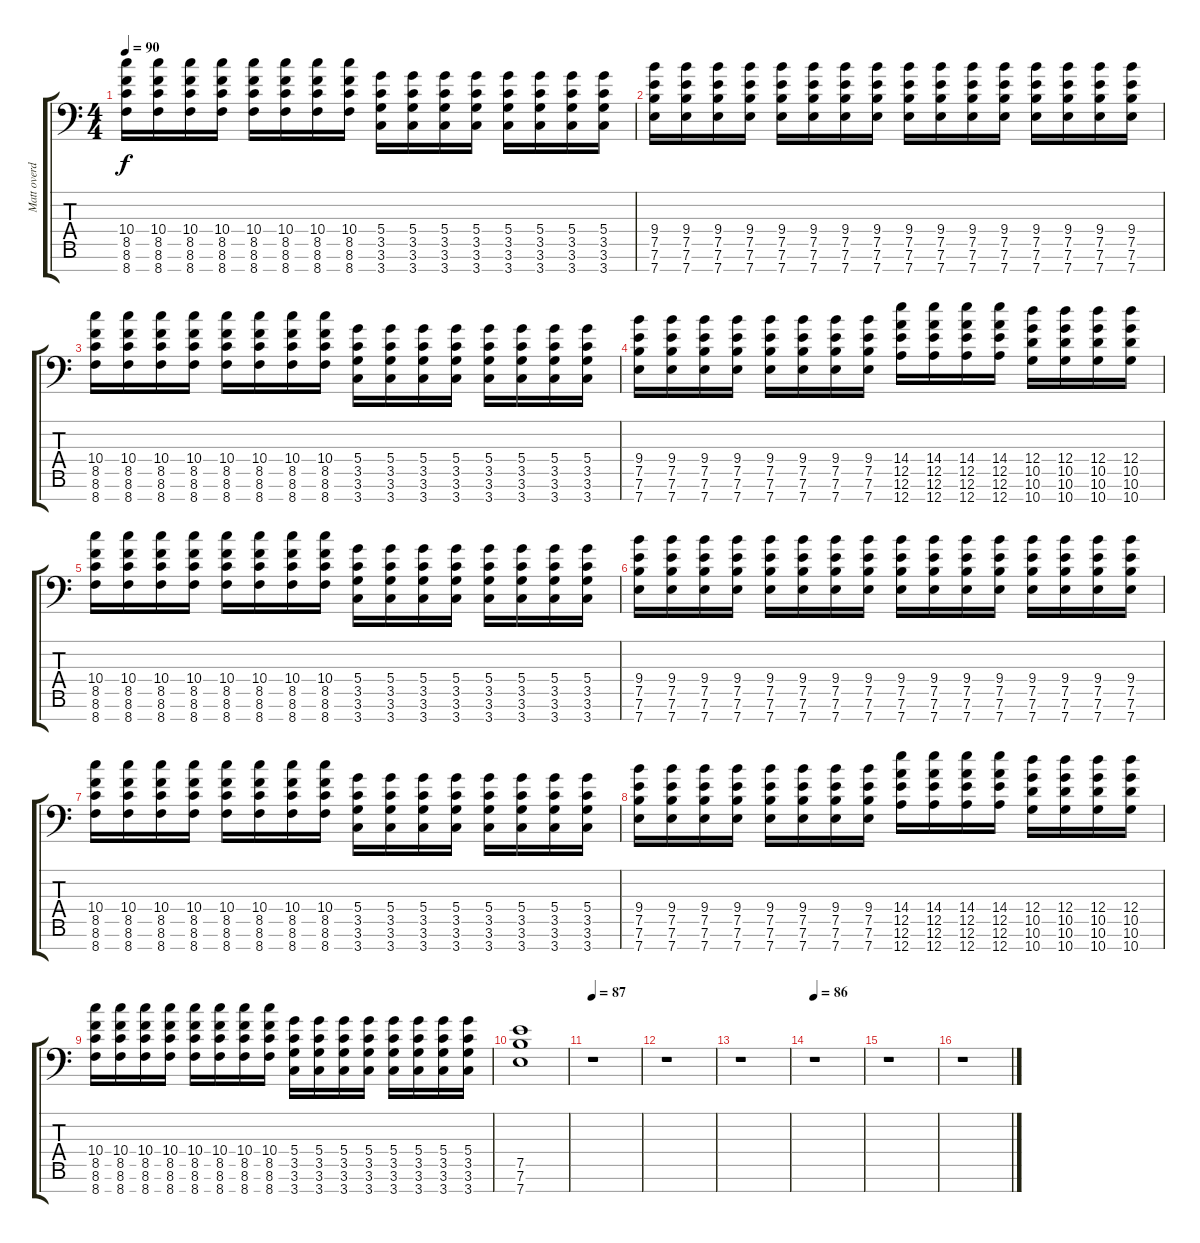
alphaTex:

\track ("Matt overdubs" "Matt overd") {instrument overdrivenguitar}
\staff {score tabs}
\tuning (E4 B3 G3 D3 A2 E2 A1) {hide}
\ts (4 4)
\tempo 90
\clef f4
\ks c
(10.4 8.5 8.6 8.7).16{dy f} (10.4 8.5 8.6 8.7).16 (10.4 8.5 8.6 8.7).16 (10.4 8.5 8.6 8.7).16 (10.4 8.5 8.6 8.7).16 (10.4 8.5 8.6 8.7).16 (10.4 8.5 8.6 8.7).16 (10.4 8.5 8.6 8.7).16 (5.4 3.5 3.6 3.7).16 (5.4 3.5 3.6 3.7).16 (5.4 3.5 3.6 3.7).16 (5.4 3.5 3.6 3.7).16 (5.4 3.5 3.6 3.7).16 (5.4 3.5 3.6 3.7).16 (5.4 3.5 3.6 3.7).16 (5.4 3.5 3.6 3.7).16 |
(9.4 7.5 7.6 7.7).16 (9.4 7.5 7.6 7.7).16 (9.4 7.5 7.6 7.7).16 (9.4 7.5 7.6 7.7).16 (9.4 7.5 7.6 7.7).16 (9.4 7.5 7.6 7.7).16 (9.4 7.5 7.6 7.7).16 (9.4 7.5 7.6 7.7).16 (9.4 7.5 7.6 7.7).16 (9.4 7.5 7.6 7.7).16 (9.4 7.5 7.6 7.7).16 (9.4 7.5 7.6 7.7).16 (9.4 7.5 7.6 7.7).16 (9.4 7.5 7.6 7.7).16 (9.4 7.5 7.6 7.7).16 (9.4 7.5 7.6 7.7).16 |
(10.4 8.5 8.6 8.7).16 (10.4 8.5 8.6 8.7).16 (10.4 8.5 8.6 8.7).16 (10.4 8.5 8.6 8.7).16 (10.4 8.5 8.6 8.7).16 (10.4 8.5 8.6 8.7).16 (10.4 8.5 8.6 8.7).16 (10.4 8.5 8.6 8.7).16 (5.4 3.5 3.6 3.7).16 (5.4 3.5 3.6 3.7).16 (5.4 3.5 3.6 3.7).16 (5.4 3.5 3.6 3.7).16 (5.4 3.5 3.6 3.7).16 (5.4 3.5 3.6 3.7).16 (5.4 3.5 3.6 3.7).16 (5.4 3.5 3.6 3.7).16 |
(9.4 7.5 7.6 7.7).16 (9.4 7.5 7.6 7.7).16 (9.4 7.5 7.6 7.7).16 (9.4 7.5 7.6 7.7).16 (9.4 7.5 7.6 7.7).16 (9.4 7.5 7.6 7.7).16 (9.4 7.5 7.6 7.7).16 (9.4 7.5 7.6 7.7).16 (14.4 12.5 12.6 12.7).16 (14.4 12.5 12.6 12.7).16 (14.4 12.5 12.6 12.7).16 (14.4 12.5 12.6 12.7).16 (12.4 10.5 10.6 10.7).16 (12.4 10.5 10.6 10.7).16 (12.4 10.5 10.6 10.7).16 (12.4 10.5 10.6 10.7).16 |
(10.4 8.5 8.6 8.7).16 (10.4 8.5 8.6 8.7).16 (10.4 8.5 8.6 8.7).16 (10.4 8.5 8.6 8.7).16 (10.4 8.5 8.6 8.7).16 (10.4 8.5 8.6 8.7).16 (10.4 8.5 8.6 8.7).16 (10.4 8.5 8.6 8.7).16 (5.4 3.5 3.6 3.7).16 (5.4 3.5 3.6 3.7).16 (5.4 3.5 3.6 3.7).16 (5.4 3.5 3.6 3.7).16 (5.4 3.5 3.6 3.7).16 (5.4 3.5 3.6 3.7).16 (5.4 3.5 3.6 3.7).16 (5.4 3.5 3.6 3.7).16 |
(9.4 7.5 7.6 7.7).16 (9.4 7.5 7.6 7.7).16 (9.4 7.5 7.6 7.7).16 (9.4 7.5 7.6 7.7).16 (9.4 7.5 7.6 7.7).16 (9.4 7.5 7.6 7.7).16 (9.4 7.5 7.6 7.7).16 (9.4 7.5 7.6 7.7).16 (9.4 7.5 7.6 7.7).16 (9.4 7.5 7.6 7.7).16 (9.4 7.5 7.6 7.7).16 (9.4 7.5 7.6 7.7).16 (9.4 7.5 7.6 7.7).16 (9.4 7.5 7.6 7.7).16 (9.4 7.5 7.6 7.7).16 (9.4 7.5 7.6 7.7).16 |
(10.4 8.5 8.6 8.7).16 (10.4 8.5 8.6 8.7).16 (10.4 8.5 8.6 8.7).16 (10.4 8.5 8.6 8.7).16 (10.4 8.5 8.6 8.7).16 (10.4 8.5 8.6 8.7).16 (10.4 8.5 8.6 8.7).16 (10.4 8.5 8.6 8.7).16 (5.4 3.5 3.6 3.7).16 (5.4 3.5 3.6 3.7).16 (5.4 3.5 3.6 3.7).16 (5.4 3.5 3.6 3.7).16 (5.4 3.5 3.6 3.7).16 (5.4 3.5 3.6 3.7).16 (5.4 3.5 3.6 3.7).16 (5.4 3.5 3.6 3.7).16 |
(9.4 7.5 7.6 7.7).16 (9.4 7.5 7.6 7.7).16 (9.4 7.5 7.6 7.7).16 (9.4 7.5 7.6 7.7).16 (9.4 7.5 7.6 7.7).16 (9.4 7.5 7.6 7.7).16 (9.4 7.5 7.6 7.7).16 (9.4 7.5 7.6 7.7).16 (14.4 12.5 12.6 12.7).16 (14.4 12.5 12.6 12.7).16 (14.4 12.5 12.6 12.7).16 (14.4 12.5 12.6 12.7).16 (12.4 10.5 10.6 10.7).16 (12.4 10.5 10.6 10.7).16 (12.4 10.5 10.6 10.7).16 (12.4 10.5 10.6 10.7).16 |
(10.4 8.5 8.6 8.7).16 (10.4 8.5 8.6 8.7).16 (10.4 8.5 8.6 8.7).16 (10.4 8.5 8.6 8.7).16 (10.4 8.5 8.6 8.7).16 (10.4 8.5 8.6 8.7).16 (10.4 8.5 8.6 8.7).16 (10.4 8.5 8.6 8.7).16 (5.4 3.5 3.6 3.7).16 (5.4 3.5 3.6 3.7).16 (5.4 3.5 3.6 3.7).16 (5.4 3.5 3.6 3.7).16 (5.4 3.5 3.6 3.7).16 (5.4 3.5 3.6 3.7).16 (5.4 3.5 3.6 3.7).16 (5.4 3.5 3.6 3.7).16 |
(7.5 7.6 7.7).1 |
\tempo 87
r.1 |
r.1 |
r.1 |
\tempo 86
r.1 |
r.1 |
r.1
